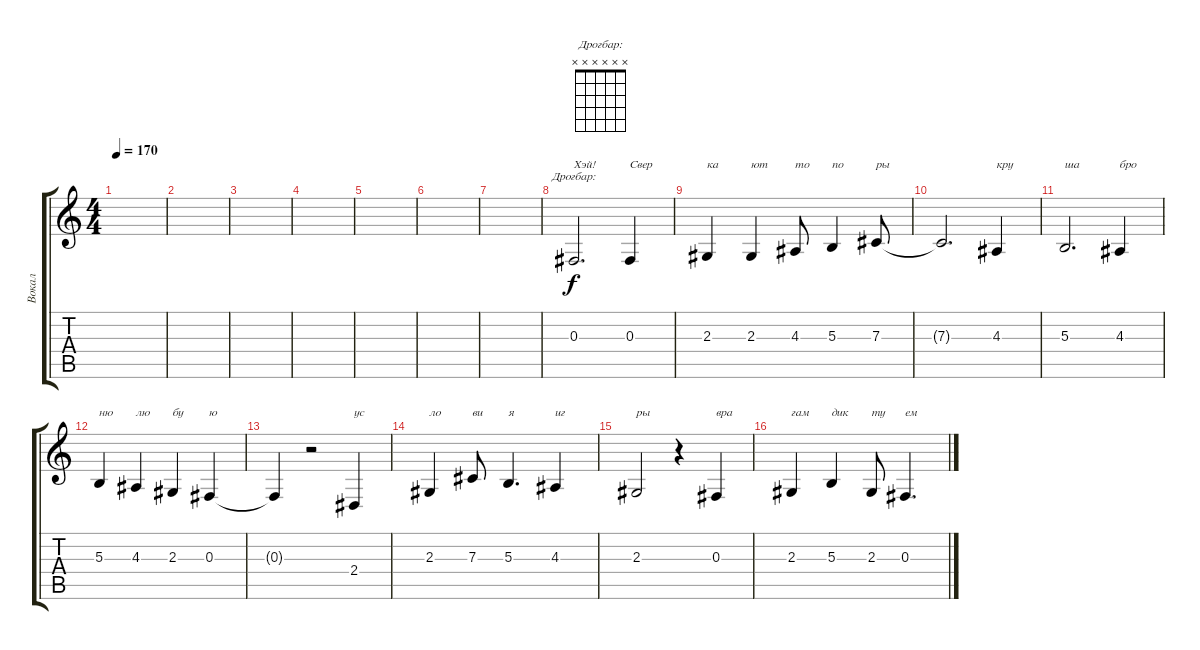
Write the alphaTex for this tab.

\track ("Вокал" "Вокал") {instrument altosax}
\staff {score tabs}
\tuning (Eb4 Bb3 Gb3 Db3 Ab2 Eb2) {hide}
\chord ("Дрогбар:" x x x x x x)
\ts (4 4)
\tempo 170
\clef g2
\ks c
|
|
|
|
|
|
|
0.3.2{d ch "Дрогбар:" txt "Хэй!" dy f instrument applause} 0.3.4{txt "Свер"} |
2.3.4{txt "ка"} 2.3.4{txt "ют"} 4.3.8{txt "то"} 5.3.4{txt "по"} 7.3.8{txt "ры"} |
7.3{t}.2{d} 4.3.4{txt "кру"} |
5.3.2{d txt "ша"} 4.3.4{txt "бро"} |
5.3.4{txt "ню"} 4.3.4{txt "лю"} 2.3.4{txt "бу"} 0.3.4{txt "ю"} |
0.3{t}.4 r.2 2.4.4{txt "ус"} |
2.3.4{txt "ло"} 7.3.8{txt "ви"} 5.3.4{d txt "я"} 4.3.4{txt "иг"} |
2.3.2{txt "ры"} r.4 0.3.4{txt "вра"} |
2.3.4{txt "гам"} 5.3.4{txt "дик"} 2.3.8{txt "ту"} 0.3.4{d txt "ем"}
